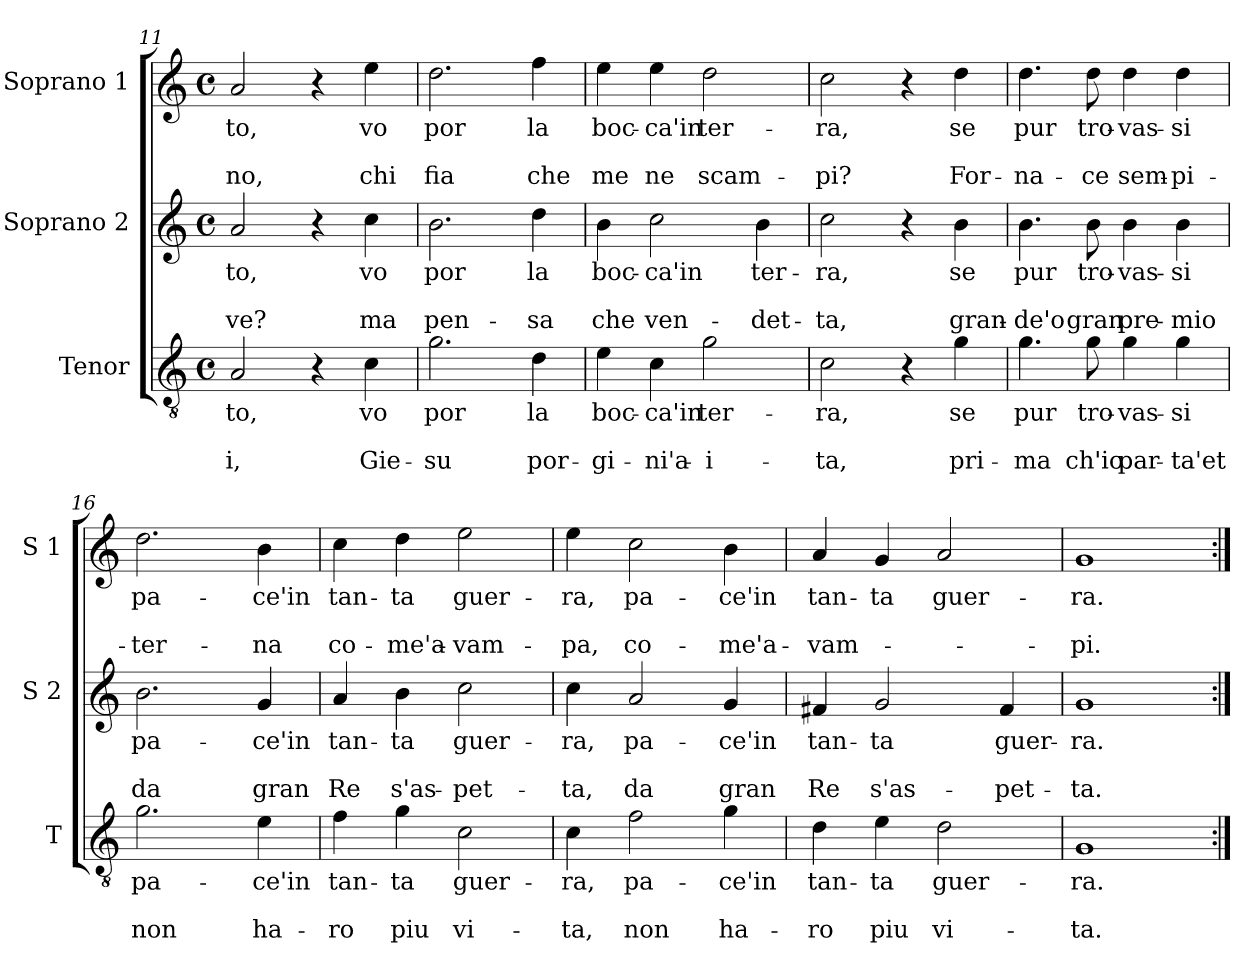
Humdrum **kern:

**kern	**text	**text	**text	**kern	**text	**text	**text	**kern	**text	**text	**text
*part3	*part3	*part3	*part3	*part2	*part2	*part2	*part2	*part1	*part1	*part1	*part1
*staff3	*staff3	*staff3	*staff3	*staff2	*staff2	*staff2	*staff2	*staff1	*staff1	*staff1	*staff1
*I"Tenor	*	*	*	*I"Soprano 2	*	*	*	*I"Soprano 1	*	*	*
*I'T	*	*	*	*I'S 2	*	*	*	*I'S 1	*	*	*
!!LO:PB:g=z
*clefGv2	*	*	*	*clefG2	*	*	*	*clefG2	*	*	*
*k[]	*	*	*	*k[]	*	*	*	*k[]	*	*	*
*C:	*	*	*	*C:	*	*	*	*C:	*	*	*
*M4/4	*	*	*	*M4/4	*	*	*	*M4/4	*	*	*
*met(c)	*	*	*	*met(c)	*	*	*	*met(c)	*	*	*
=11	=11	=11	=11	=11	=11	=11	=11	=11	=11	=11	=11
!	!LO:LY:b	!	!LO:LY:b	!	!LO:LY:b	!	!LO:LY:b	!	!LO:LY:b	!	!LO:LY:b
2A/	-to,	.	-i,	2a/	to,	.	-ve?	2a/	-to,	.	-no,
4r	.	.	.	4r	.	.	.	4r	.	.	.
!	!LO:LY:b	!	!LO:LY:b	!	!LO:LY:b	!	!LO:LY:b	!	!LO:LY:b	!	!LO:LY:b
4c\	vo	.	Gie-	4cc\	vo	.	ma	4ee\	vo	.	chi
=12	=12	=12	=12	=12	=12	=12	=12	=12	=12	=12	=12
!	!LO:LY:b	!	!LO:LY:b	!	!LO:LY:b	!	!LO:LY:b	!	!LO:LY:b	!	!LO:LY:b
2.g\	por	.	-su	2.b\	por	.	pen-	2.dd\	por	.	fia
!	!LO:LY:b	!	!LO:LY:b	!	!LO:LY:b	!	!LO:LY:b	!	!LO:LY:b	!	!LO:LY:b
4d\	la	.	por-	4dd\	la	.	-sa	4ff\	la	.	che
=13	=13	=13	=13	=13	=13	=13	=13	=13	=13	=13	=13
!	!LO:LY:b	!	!LO:LY:b	!	!LO:LY:b	!	!LO:LY:b	!	!LO:LY:b	!	!LO:LY:b
4e\	boc-	.	-gi-	4b\	boc-	.	che	4ee\	boc-	.	me
!	!LO:LY:b	!	!LO:LY:b	!	!LO:LY:b	!	!LO:LY:b	!	!LO:LY:b	!	!LO:LY:b
4c\	-ca'in	.	-ni'a-	2cc\	-ca'in	.	ven-	4ee\	-ca'in	.	ne
!	!LO:LY:b	!	!LO:LY:b	!	!	!	!	!	!LO:LY:b	!	!LO:LY:b
2g\	ter-	.	-i-	.	.	.	.	2dd\	ter-	.	scam-
!	!	!	!	!	!LO:LY:b	!	!LO:LY:b	!	!	!	!
.	.	.	.	4b\	ter-	.	-det-	.	.	.	.
=14	=14	=14	=14	=14	=14	=14	=14	=14	=14	=14	=14
!	!LO:LY:b	!	!LO:LY:b	!	!LO:LY:b	!	!LO:LY:b	!	!LO:LY:b	!	!LO:LY:b
2c\	-ra,	.	-ta,	2cc\	-ra,	.	-ta,	2cc\	-ra,	.	-pi?
4r	.	.	.	4r	.	.	.	4r	.	.	.
!	!LO:LY:b	!	!LO:LY:b	!	!LO:LY:b	!	!LO:LY:b	!	!LO:LY:b	!	!LO:LY:b
4g\	se	.	pri-	4b\	se	.	gran-	4dd\	se	.	For-
=15	=15	=15	=15	=15	=15	=15	=15	=15	=15	=15	=15
!	!LO:LY:b	!	!LO:LY:b	!	!LO:LY:b	!	!LO:LY:b	!	!LO:LY:b	!	!LO:LY:b
4.g\	pur	.	-ma	4.b\	pur	.	-de'o	4.dd\	pur	.	-na-
!	!LO:LY:b	!	!LO:LY:b	!	!LO:LY:b	!	!LO:LY:b	!	!LO:LY:b	!	!LO:LY:b
8g\	tro-	.	ch'io	8b\	tro-	.	gran	8dd\	tro-	.	-ce
!	!LO:LY:b	!	!LO:LY:b	!	!LO:LY:b	!	!LO:LY:b	!	!LO:LY:b	!	!LO:LY:b
4g\	-vas-	.	par-	4b\	-vas-	.	pre-	4dd\	-vas-	.	sem-
!	!LO:LY:b	!	!LO:LY:b	!	!LO:LY:b	!	!LO:LY:b	!	!LO:LY:b	!	!LO:LY:b
4g\	-si	.	-ta'et	4b\	-si	.	-mio	4dd\	-si	.	-pi-
!!LO:LB:g=z
=16	=16	=16	=16	=16	=16	=16	=16	=16	=16	=16	=16
!	!LO:LY:b	!	!LO:LY:b	!	!LO:LY:b	!	!LO:LY:b	!	!LO:LY:b	!	!LO:LY:b
2.g\	pa-	.	non	2.b\	pa-	.	da	2.dd\	pa-	.	-ter-
!	!LO:LY:b	!	!LO:LY:b	!	!LO:LY:b	!	!LO:LY:b	!	!LO:LY:b	!	!LO:LY:b
4e\	-ce'in	.	ha-	4g/	-ce'in	.	gran	4b\	-ce'in	.	-na
=17	=17	=17	=17	=17	=17	=17	=17	=17	=17	=17	=17
!	!LO:LY:b	!	!LO:LY:b	!	!LO:LY:b	!	!LO:LY:b	!	!LO:LY:b	!	!LO:LY:b
4f\	tan-	.	-ro	4a/	tan-	.	Re	4cc\	tan-	.	co-
!	!LO:LY:b	!	!LO:LY:b	!	!LO:LY:b	!	!LO:LY:b	!	!LO:LY:b	!	!LO:LY:b
4g\	-ta	.	piu	4b\	-ta	.	s'as-	4dd\	-ta	.	-me'a-
!	!LO:LY:b	!	!LO:LY:b	!	!LO:LY:b	!	!LO:LY:b	!	!LO:LY:b	!	!LO:LY:b
2c\	guer-	.	vi-	2cc\	guer-	.	-pet-	2ee\	guer-	.	-vam-
=18	=18	=18	=18	=18	=18	=18	=18	=18	=18	=18	=18
!	!LO:LY:b	!	!LO:LY:b	!	!LO:LY:b	!	!LO:LY:b	!	!LO:LY:b	!	!LO:LY:b
4c\	-ra,	.	-ta,	4cc\	-ra,	.	-ta,	4ee\	-ra,	.	-pa,
!	!LO:LY:b	!	!LO:LY:b	!	!LO:LY:b	!	!LO:LY:b	!	!LO:LY:b	!	!LO:LY:b
2f\	pa-	.	non	2a/	pa-	.	da	2cc\	pa-	.	co-
!	!LO:LY:b	!	!LO:LY:b	!	!LO:LY:b	!	!LO:LY:b	!	!LO:LY:b	!	!LO:LY:b
4g\	-ce'in	.	ha-	4g/	-ce'in	.	gran	4b\	-ce'in	.	-me'a-
=19	=19	=19	=19	=19	=19	=19	=19	=19	=19	=19	=19
!	!LO:LY:b	!	!LO:LY:b	!	!LO:LY:b	!	!LO:LY:b	!	!LO:LY:b	!	!LO:LY:b
4d\	tan-	.	-ro	4f#X/	tan-	.	Re	4a/	tan-	.	-vam-
!	!LO:LY:b	!	!LO:LY:b	!	!LO:LY:b	!	!LO:LY:b	!	!LO:LY:b	!	!
4e\	-ta	.	piu	2g/	-ta	.	s'as-	4g/	-ta	.	.
!	!LO:LY:b	!	!LO:LY:b	!	!	!	!	!	!LO:LY:b	!	!
2d\	guer-	.	vi-	.	.	.	.	2a/	guer-	.	.
!	!	!	!	!	!LO:LY:b	!	!LO:LY:b	!	!	!	!
.	.	.	.	4f#/	guer-	.	-pet-	.	.	.	.
=20	=20	=20	=20	=20	=20	=20	=20	=20	=20	=20	=20
!	!LO:LY:b	!	!LO:LY:b	!	!LO:LY:b	!	!LO:LY:b	!	!LO:LY:b	!	!LO:LY:b
1G	-ra.	.	-ta.	1g	-ra.	.	-ta.	1g	-ra.	.	-pi.
=:|!	=:|!	=:|!	=:|!	=:|!	=:|!	=:|!	=:|!	=:|!	=:|!	=:|!	=:|!
*-	*-	*-	*-	*-	*-	*-	*-	*-	*-	*-	*-
